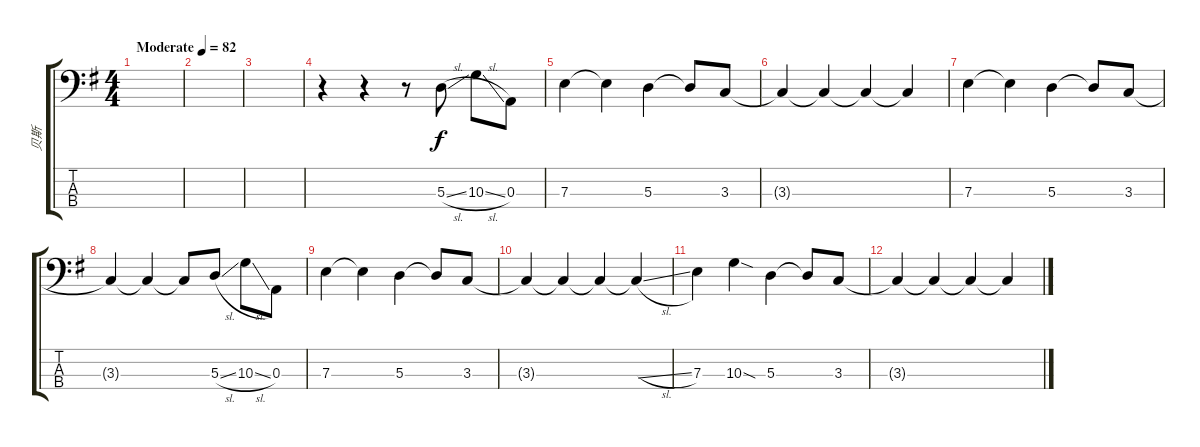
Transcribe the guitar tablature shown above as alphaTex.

\track ("贝斯" "贝斯") {instrument electricbassfinger}
\staff {score tabs}
\tuning (G2 D2 A1 E1) {hide}
\ts (4 4)
\tempo (82 "Moderate")
\clef f4
\ks g
|
|
|
r.4 r.4 r.8 5.3{sl}.8 10.3{sl}.8 0.3.8 |
7.3.4 7.3{t}.4 5.3.4 5.3{t}.8 3.3.8 |
3.3{t}.4 3.3{t}.4 3.3{t}.4 3.3{t}.4 |
7.3.4 7.3{t}.4 5.3.4 5.3{t}.8 3.3.8 |
3.3{t}.4 3.3{t}.4 3.3{t}.8 5.3{sl}.8 10.3{sl}.8 0.3.8 |
7.3.4 7.3{t}.4 5.3.4 5.3{t}.8 3.3.8 |
3.3{t}.4 3.3{t}.4 3.3{t}.4 3.3{sl t}.4 |
7.3.4 10.3{sod}.4 5.3.4 5.3{t}.8 3.3.8 |
3.3{t}.4 3.3{t}.4 3.3{t}.4 3.3{t}.4
